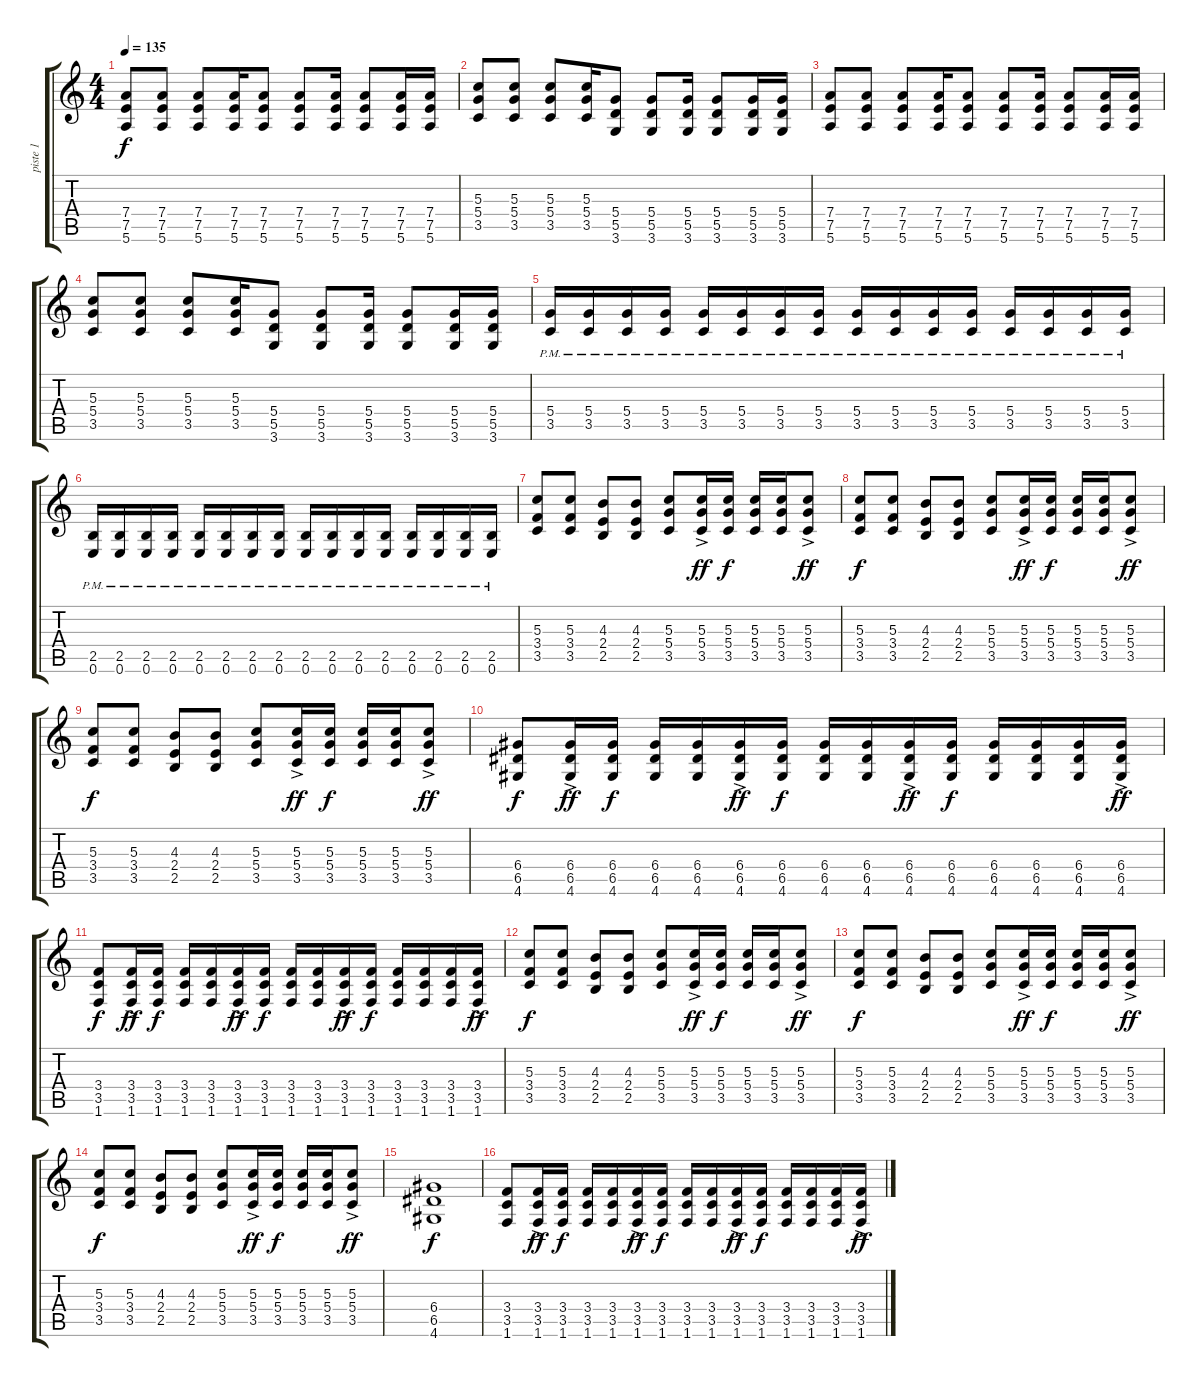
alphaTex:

\track ("piste 1" "piste 1") {instrument overdrivenguitar}
\staff {score tabs}
\tuning (E4 B3 G3 D3 A2 E2) {hide}
\ts (4 4)
\tempo 135
\clef g2
\ks c
(7.4 7.5 5.6).8{dy f} (7.4 7.5 5.6).8 (7.4 7.5 5.6).8 (7.4 7.5 5.6).16 (7.4 7.5 5.6).8 (7.4 7.5 5.6).8 (7.4 7.5 5.6).16 (7.4 7.5 5.6).8 (7.4 7.5 5.6).16 (7.4 7.5 5.6).16 |
(5.3 5.4 3.5).8 (5.3 5.4 3.5).8 (5.3 5.4 3.5).8 (5.3 5.4 3.5).16 (5.4 5.5 3.6).8 (5.4 5.5 3.6).8 (5.4 5.5 3.6).16 (5.4 5.5 3.6).8 (5.4 5.5 3.6).16 (5.4 5.5 3.6).16 |
(7.4 7.5 5.6).8 (7.4 7.5 5.6).8 (7.4 7.5 5.6).8 (7.4 7.5 5.6).16 (7.4 7.5 5.6).8 (7.4 7.5 5.6).8 (7.4 7.5 5.6).16 (7.4 7.5 5.6).8 (7.4 7.5 5.6).16 (7.4 7.5 5.6).16 |
(5.3 5.4 3.5).8 (5.3 5.4 3.5).8 (5.3 5.4 3.5).8 (5.3 5.4 3.5).16 (5.4 5.5 3.6).8 (5.4 5.5 3.6).8 (5.4 5.5 3.6).16 (5.4 5.5 3.6).8 (5.4 5.5 3.6).16 (5.4 5.5 3.6).16 |
(5.4{pm} 3.5).16 (5.4{pm} 3.5).16 (5.4{pm} 3.5).16 (5.4{pm} 3.5).16 (5.4{pm} 3.5).16 (5.4{pm} 3.5).16 (5.4{pm} 3.5).16 (5.4{pm} 3.5).16 (5.4{pm} 3.5).16 (5.4{pm} 3.5).16 (5.4{pm} 3.5).16 (5.4{pm} 3.5).16 (5.4{pm} 3.5).16 (5.4{pm} 3.5).16 (5.4{pm} 3.5).16 (5.4{pm} 3.5).16 |
(2.5 0.6{pm}).16 (2.5 0.6{pm}).16 (2.5 0.6{pm}).16 (2.5 0.6{pm}).16 (2.5 0.6{pm}).16 (2.5 0.6{pm}).16 (2.5 0.6{pm}).16 (2.5 0.6{pm}).16 (2.5 0.6{pm}).16 (2.5 0.6{pm}).16 (2.5 0.6{pm}).16 (2.5 0.6{pm}).16 (2.5 0.6{pm}).16 (2.5 0.6{pm}).16 (2.5 0.6{pm}).16 (2.5 0.6{pm}).16 |
(5.3 3.4 3.5).8 (5.3 3.4 3.5).8 (4.3 2.4 2.5).8 (4.3 2.4 2.5).8 (5.3 5.4 3.5).8 (5.3{ac} 5.4{ac} 3.5{ac}).16{dy ff} (5.3 5.4 3.5).16{dy f} (5.3 5.4 3.5).16 (5.3 5.4 3.5).16 (5.3{ac} 5.4{ac} 3.5{ac}).8{dy ff} |
(5.3 3.4 3.5).8{dy f} (5.3 3.4 3.5).8 (4.3 2.4 2.5).8 (4.3 2.4 2.5).8 (5.3 5.4 3.5).8 (5.3{ac} 5.4{ac} 3.5{ac}).16{dy ff} (5.3 5.4 3.5).16{dy f} (5.3 5.4 3.5).16 (5.3 5.4 3.5).16 (5.3{ac} 5.4{ac} 3.5{ac}).8{dy ff} |
(5.3 3.4 3.5).8{dy f} (5.3 3.4 3.5).8 (4.3 2.4 2.5).8 (4.3 2.4 2.5).8 (5.3 5.4 3.5).8 (5.3{ac} 5.4{ac} 3.5{ac}).16{dy ff} (5.3 5.4 3.5).16{dy f} (5.3 5.4 3.5).16 (5.3 5.4 3.5).16 (5.3{ac} 5.4{ac} 3.5{ac}).8{dy ff} |
(6.4 6.5 4.6).8{dy f} (6.4{ac} 6.5{ac} 4.6{ac}).16{dy ff} (6.4 6.5 4.6).16{dy f} (6.4 6.5 4.6).16 (6.4 6.5 4.6).16 (6.4{ac} 6.5 4.6).16{dy ff} (6.4 6.5 4.6).16{dy f} (6.4 6.5 4.6).16 (6.4 6.5 4.6).16 (6.4{ac} 6.5{ac} 4.6{ac}).16{dy ff} (6.4 6.5 4.6).16{dy f} (6.4 6.5 4.6).16 (6.4 6.5 4.6).16 (6.4 6.5 4.6).16 (6.4{ac} 6.5{ac} 4.6{ac}).16{dy ff} |
(3.4 3.5 1.6).8{dy f} (3.4{ac} 3.5{ac} 1.6{ac}).16{dy ff} (3.4 3.5 1.6).16{dy f} (3.4 3.5 1.6).16 (3.4 3.5 1.6).16 (3.4{ac} 3.5 1.6).16{dy ff} (3.4 3.5 1.6).16{dy f} (3.4 3.5 1.6).16 (3.4 3.5 1.6).16 (3.4{ac} 3.5{ac} 1.6{ac}).16{dy ff} (3.4 3.5 1.6).16{dy f} (3.4 3.5 1.6).16 (3.4 3.5 1.6).16 (3.4 3.5 1.6).16 (3.4{ac} 3.5{ac} 1.6{ac}).16{dy ff} |
(5.3 3.4 3.5).8{dy f} (5.3 3.4 3.5).8 (4.3 2.4 2.5).8 (4.3 2.4 2.5).8 (5.3 5.4 3.5).8 (5.3{ac} 5.4{ac} 3.5{ac}).16{dy ff} (5.3 5.4 3.5).16{dy f} (5.3 5.4 3.5).16 (5.3 5.4 3.5).16 (5.3{ac} 5.4{ac} 3.5{ac}).8{dy ff} |
(5.3 3.4 3.5).8{dy f} (5.3 3.4 3.5).8 (4.3 2.4 2.5).8 (4.3 2.4 2.5).8 (5.3 5.4 3.5).8 (5.3{ac} 5.4{ac} 3.5{ac}).16{dy ff} (5.3 5.4 3.5).16{dy f} (5.3 5.4 3.5).16 (5.3 5.4 3.5).16 (5.3{ac} 5.4{ac} 3.5{ac}).8{dy ff} |
(5.3 3.4 3.5).8{dy f} (5.3 3.4 3.5).8 (4.3 2.4 2.5).8 (4.3 2.4 2.5).8 (5.3 5.4 3.5).8 (5.3{ac} 5.4{ac} 3.5{ac}).16{dy ff} (5.3 5.4 3.5).16{dy f} (5.3 5.4 3.5).16 (5.3 5.4 3.5).16 (5.3{ac} 5.4{ac} 3.5{ac}).8{dy ff} |
(6.4 6.5 4.6).1{dy f} |
(3.4 3.5 1.6).8 (3.4{ac} 3.5{ac} 1.6{ac}).16{dy ff} (3.4 3.5 1.6).16{dy f} (3.4 3.5 1.6).16 (3.4 3.5 1.6).16 (3.4{ac} 3.5 1.6).16{dy ff} (3.4 3.5 1.6).16{dy f} (3.4 3.5 1.6).16 (3.4 3.5 1.6).16 (3.4{ac} 3.5{ac} 1.6{ac}).16{dy ff} (3.4 3.5 1.6).16{dy f} (3.4 3.5 1.6).16 (3.4 3.5 1.6).16 (3.4 3.5 1.6).16 (3.4{ac} 3.5{ac} 1.6{ac}).16{dy ff}
